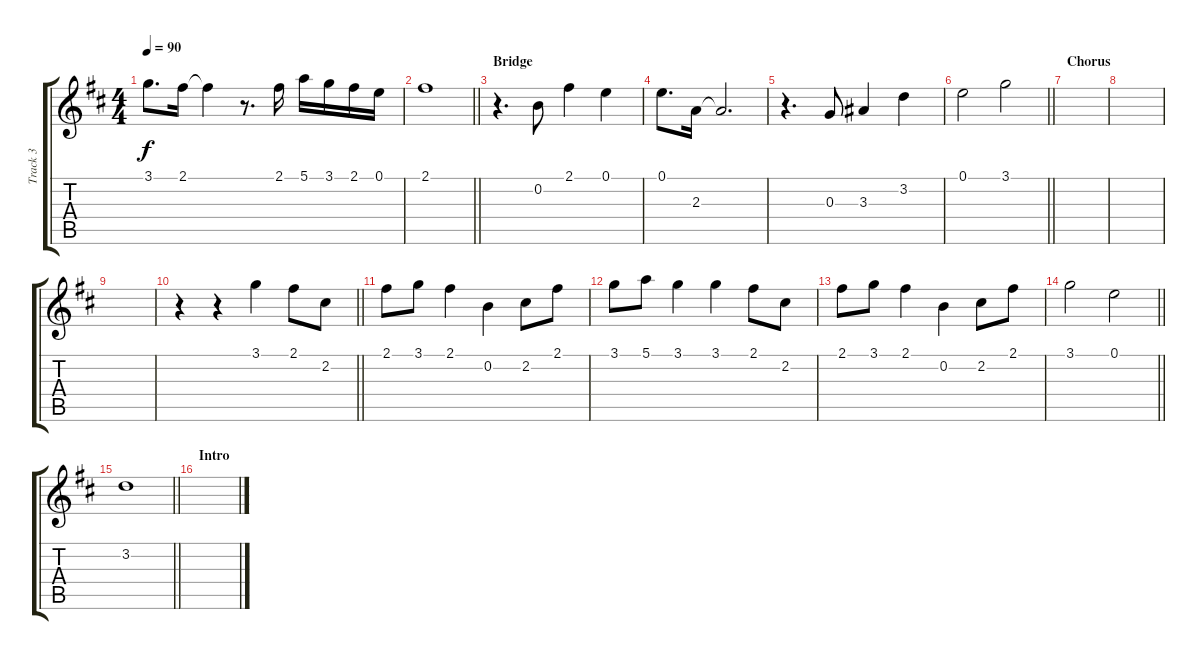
\track ("Track 3" "Track 3") {instrument acousticguitarsteel}
\staff {score tabs}
\tuning (E4 B3 G3 D3 A2 E2) {hide}
\ts (4 4)
\tempo 90
\clef g2
\ks d
3.1.8{d dy f} 2.1.16 2.1{t}.4 r.8{d} 2.1.16 5.1.16 3.1.16 2.1.16 0.1.16 |
\barLineRight lightlight
2.1.1 |
\section ("" "Bridge")
r.4{d} 0.2.8 2.1.4 0.1.4 |
0.1.8{d} 2.3.16 2.3{t}.2{d} |
r.4{d} 0.3.8 3.3.4 3.2.4 |
\barLineRight lightlight
0.1.2 3.1.2 |
\section ("" "Chorus")
|
|
|
\barLineRight lightlight
r.4 r.4 3.1.4 2.1.8 2.2.8 |
2.1.8 3.1.8 2.1.4 0.2.4 2.2.8 2.1.8 |
3.1.8 5.1.8 3.1.4 3.1.4 2.1.8 2.2.8 |
2.1.8 3.1.8 2.1.4 0.2.4 2.2.8 2.1.8 |
\barLineRight lightlight
3.1.2 0.1.2 |
\barLineRight lightlight
3.2.1 |
\section ("" "Intro")
